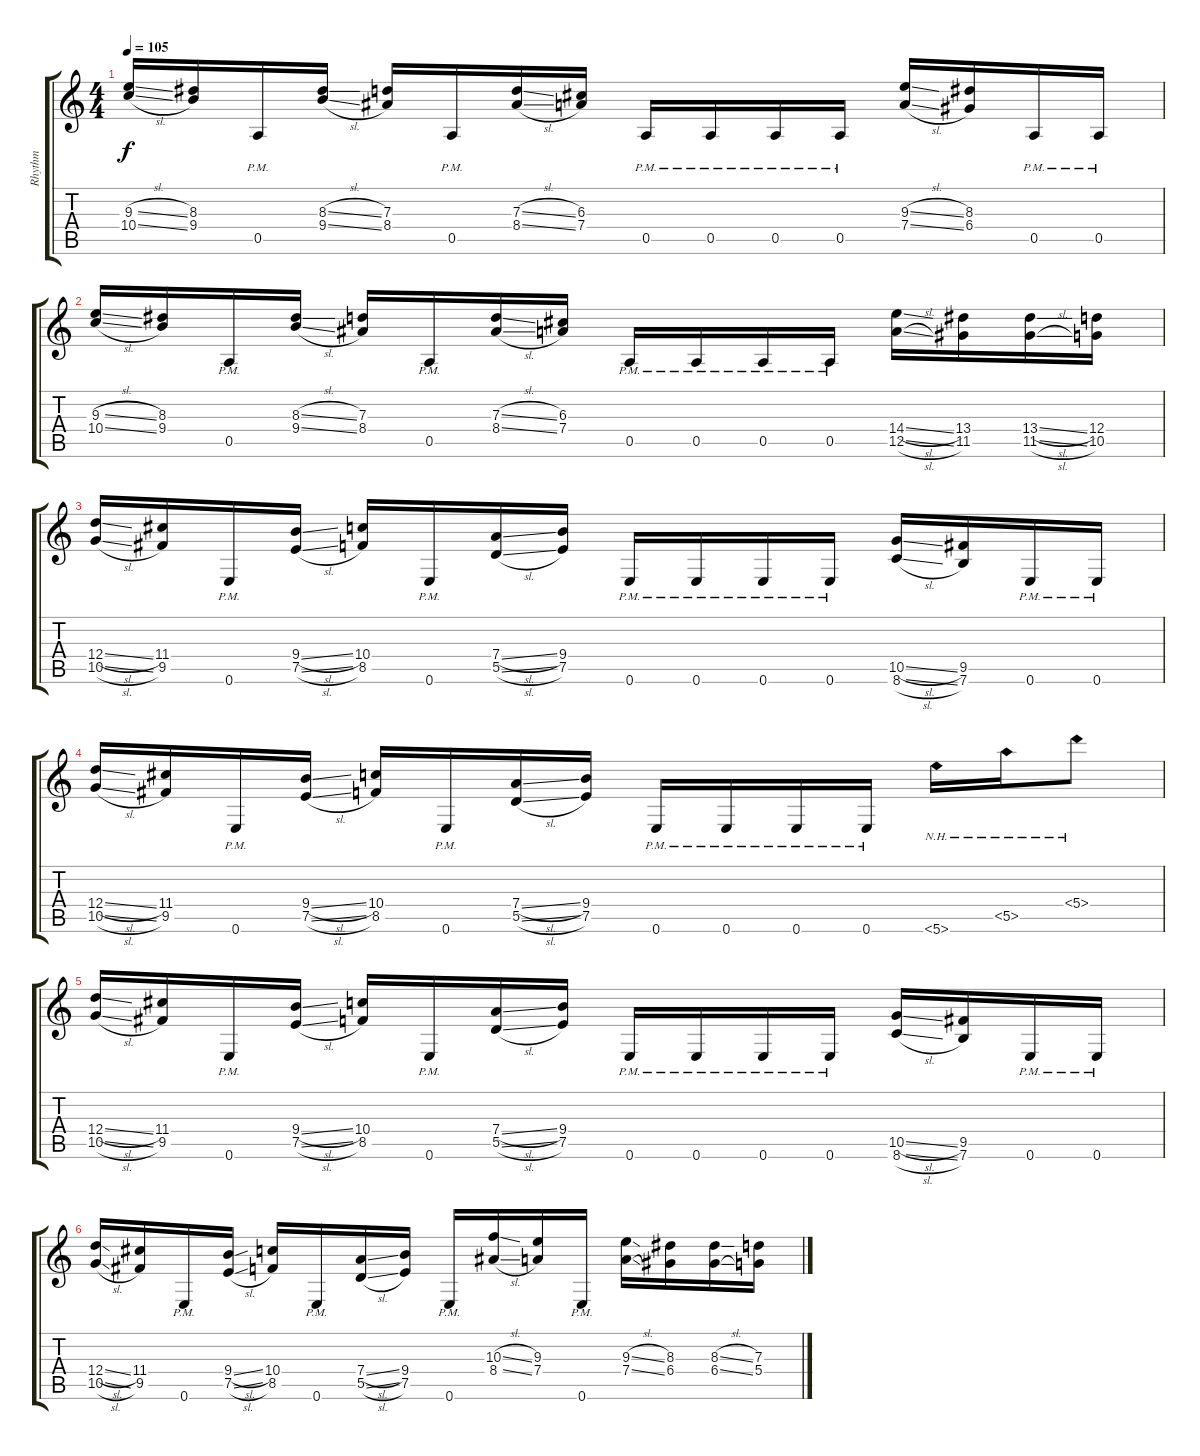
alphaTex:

\track ("Rhythm" "Rhythm") {instrument distortionguitar}
\staff {score tabs}
\tuning (E4 B3 G3 D3 A2 E2) {hide}
\ts (4 4)
\tempo 105
\clef g2
\ks c
(9.3{sl} 10.4{sl}).16{dy f volume 4} (8.3 9.4).16 0.5{pm}.16 (8.3{sl} 9.4{sl}).16 (7.3 8.4).16 0.5{pm}.16 (7.3{sl} 8.4{sl}).16 (6.3 7.4).16 0.5{pm}.16 0.5{pm}.16 0.5{pm}.16 0.5{pm}.16 (9.3{sl} 7.4{sl}).16 (8.3 6.4).16 0.5{pm}.16 0.5{pm}.16 |
(9.3{sl} 10.4{sl}).16 (8.3 9.4).16 0.5{pm}.16 (8.3{sl} 9.4{sl}).16 (7.3 8.4).16 0.5{pm}.16 (7.3{sl} 8.4{sl}).16 (6.3 7.4).16 0.5{pm}.16 0.5{pm}.16 0.5{pm}.16 0.5{pm}.16 (14.4{sl} 12.5{sl}).16 (13.4 11.5).16 (13.4{sl} 11.5{sl}).16 (12.4 10.5).16 |
(12.4{sl} 10.5{sl}).16 (11.4 9.5).16 0.6{pm}.16 (9.4{sl} 7.5{sl}).16 (10.4 8.5).16 0.6{pm}.16 (7.4{sl} 5.5{sl}).16 (9.4 7.5).16 0.6{pm}.16 0.6{pm}.16 0.6{pm}.16 0.6{pm}.16 (10.5{sl} 8.6{sl}).16 (9.5 7.6).16 0.6{pm}.16 0.6{pm}.16 |
(12.4{sl} 10.5{sl}).16 (11.4 9.5).16 0.6{pm}.16 (9.4{sl} 7.5{sl}).16 (10.4 8.5).16 0.6{pm}.16 (7.4{sl} 5.5{sl}).16 (9.4 7.5).16 0.6{pm}.16 0.6{pm}.16 0.6{pm}.16 0.6{pm}.16 5.6{nh}.16 5.5{nh}.16 5.4{nh}.8 |
(12.4{sl} 10.5{sl}).16{volume 3} (11.4 9.5).16 0.6{pm}.16 (9.4{sl} 7.5{sl}).16 (10.4 8.5).16 0.6{pm}.16 (7.4{sl} 5.5{sl}).16 (9.4 7.5).16 0.6{pm}.16 0.6{pm}.16 0.6{pm}.16 0.6{pm}.16 (10.5{sl} 8.6{sl}).16 (9.5 7.6).16 0.6{pm}.16 0.6{pm}.16 |
(12.4{sl} 10.5{sl}).16 (11.4 9.5).16 0.6{pm}.16 (9.4{sl} 7.5{sl}).16 (10.4 8.5).16 0.6{pm}.16 (7.4{sl} 5.5{sl}).16 (9.4 7.5).16 0.6{pm}.16 (10.3{sl} 8.4{sl}).16 (9.3 7.4).16 0.6{pm}.16 (9.3{sl} 7.4{sl}).16 (8.3 6.4).16 (8.3{sl} 6.4{sl}).16 (7.3 5.4).16
